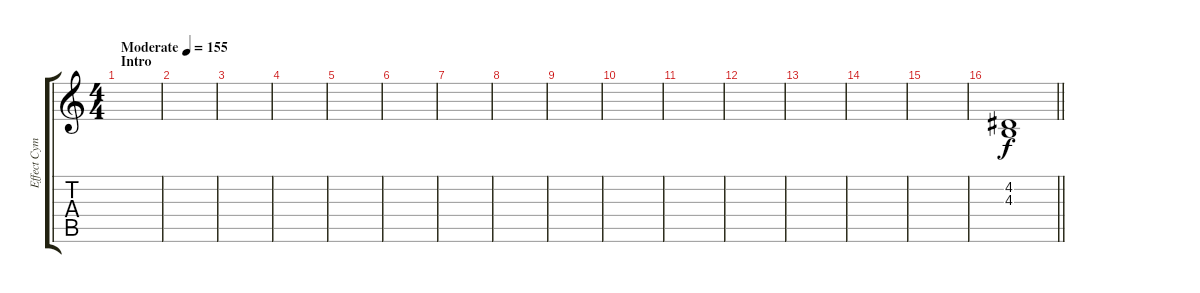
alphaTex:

\track ("Effect Cymbal" "Effect Cym") {instrument reversecymbal}
\staff {score tabs}
\tuning (E4 B3 G3 D3 A2 E2) {hide}
\ts (4 4)
\section ("" "Intro")
\tempo (155 "Moderate")
\clef g2
\ks c
|
|
|
|
|
|
|
|
|
|
|
|
|
|
|
\barLineRight lightlight
(4.2 4.3).1
